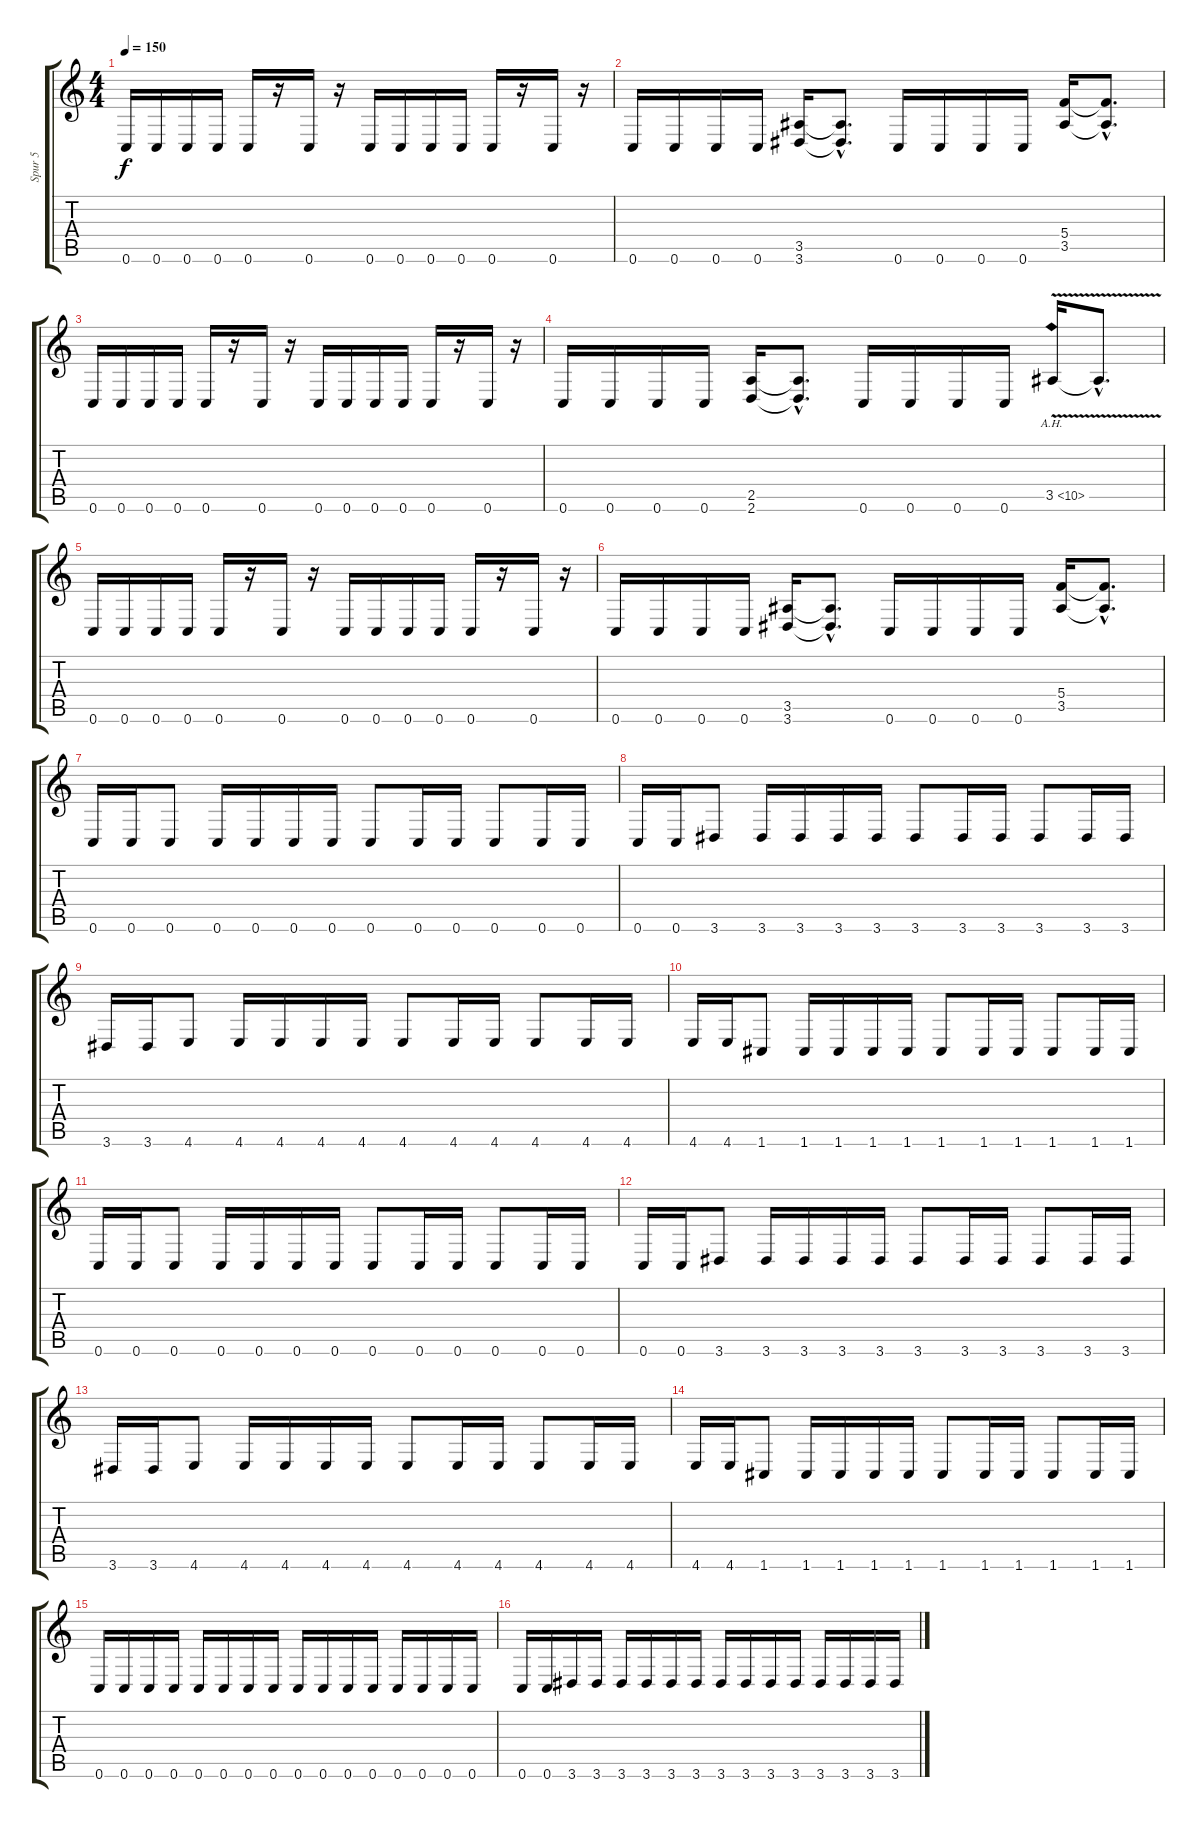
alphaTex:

\track ("Spur 5" "Spur 5") {instrument overdrivenguitar}
\staff {score tabs}
\tuning (D4 A3 F3 C3 G2 C2) {hide}
\ts (4 4)
\tempo 150
\clef g2
\ks c
0.6.16{dy f} 0.6.16 0.6.16 0.6.16 0.6.16 r.16 0.6.16 r.16 0.6.16 0.6.16 0.6.16 0.6.16 0.6.16 r.16 0.6.16 r.16 |
0.6.16 0.6.16 0.6.16 0.6.16 (3.5 3.6).16 (3.5{hac t} 3.6{hac t}).8{d} 0.6.16 0.6.16 0.6.16 0.6.16 (5.4 3.5).16 (5.4{hac t} 3.5{hac t}).8{d} |
0.6.16 0.6.16 0.6.16 0.6.16 0.6.16 r.16 0.6.16 r.16 0.6.16 0.6.16 0.6.16 0.6.16 0.6.16 r.16 0.6.16 r.16 |
0.6.16 0.6.16 0.6.16 0.6.16 (2.5 2.6).16 (2.5{hac t} 2.6{hac t}).8{d} 0.6.16 0.6.16 0.6.16 0.6.16 3.5{ah 7 v}.16 3.5{hac t}.8{d} |
0.6.16 0.6.16 0.6.16 0.6.16 0.6.16 r.16 0.6.16 r.16 0.6.16 0.6.16 0.6.16 0.6.16 0.6.16 r.16 0.6.16 r.16 |
0.6.16 0.6.16 0.6.16 0.6.16 (3.5 3.6).16 (3.5{hac t} 3.6{hac t}).8{d} 0.6.16 0.6.16 0.6.16 0.6.16 (5.4 3.5).16 (5.4{hac t} 3.5{hac t}).8{d} |
0.6.16 0.6.16 0.6.8 0.6.16 0.6.16 0.6.16 0.6.16 0.6.8 0.6.16 0.6.16 0.6.8 0.6.16 0.6.16 |
0.6.16 0.6.16 3.6.8 3.6.16 3.6.16 3.6.16 3.6.16 3.6.8 3.6.16 3.6.16 3.6.8 3.6.16 3.6.16 |
3.6.16 3.6.16 4.6.8 4.6.16 4.6.16 4.6.16 4.6.16 4.6.8 4.6.16 4.6.16 4.6.8 4.6.16 4.6.16 |
4.6.16 4.6.16 1.6.8 1.6.16 1.6.16 1.6.16 1.6.16 1.6.8 1.6.16 1.6.16 1.6.8 1.6.16 1.6.16 |
0.6.16 0.6.16 0.6.8 0.6.16 0.6.16 0.6.16 0.6.16 0.6.8 0.6.16 0.6.16 0.6.8 0.6.16 0.6.16 |
0.6.16 0.6.16 3.6.8 3.6.16 3.6.16 3.6.16 3.6.16 3.6.8 3.6.16 3.6.16 3.6.8 3.6.16 3.6.16 |
3.6.16 3.6.16 4.6.8 4.6.16 4.6.16 4.6.16 4.6.16 4.6.8 4.6.16 4.6.16 4.6.8 4.6.16 4.6.16 |
4.6.16 4.6.16 1.6.8 1.6.16 1.6.16 1.6.16 1.6.16 1.6.8 1.6.16 1.6.16 1.6.8 1.6.16 1.6.16 |
0.6.16 0.6.16 0.6.16 0.6.16 0.6.16 0.6.16 0.6.16 0.6.16 0.6.16 0.6.16 0.6.16 0.6.16 0.6.16 0.6.16 0.6.16 0.6.16 |
0.6.16 0.6.16 3.6.16 3.6.16 3.6.16 3.6.16 3.6.16 3.6.16 3.6.16 3.6.16 3.6.16 3.6.16 3.6.16 3.6.16 3.6.16 3.6.16
